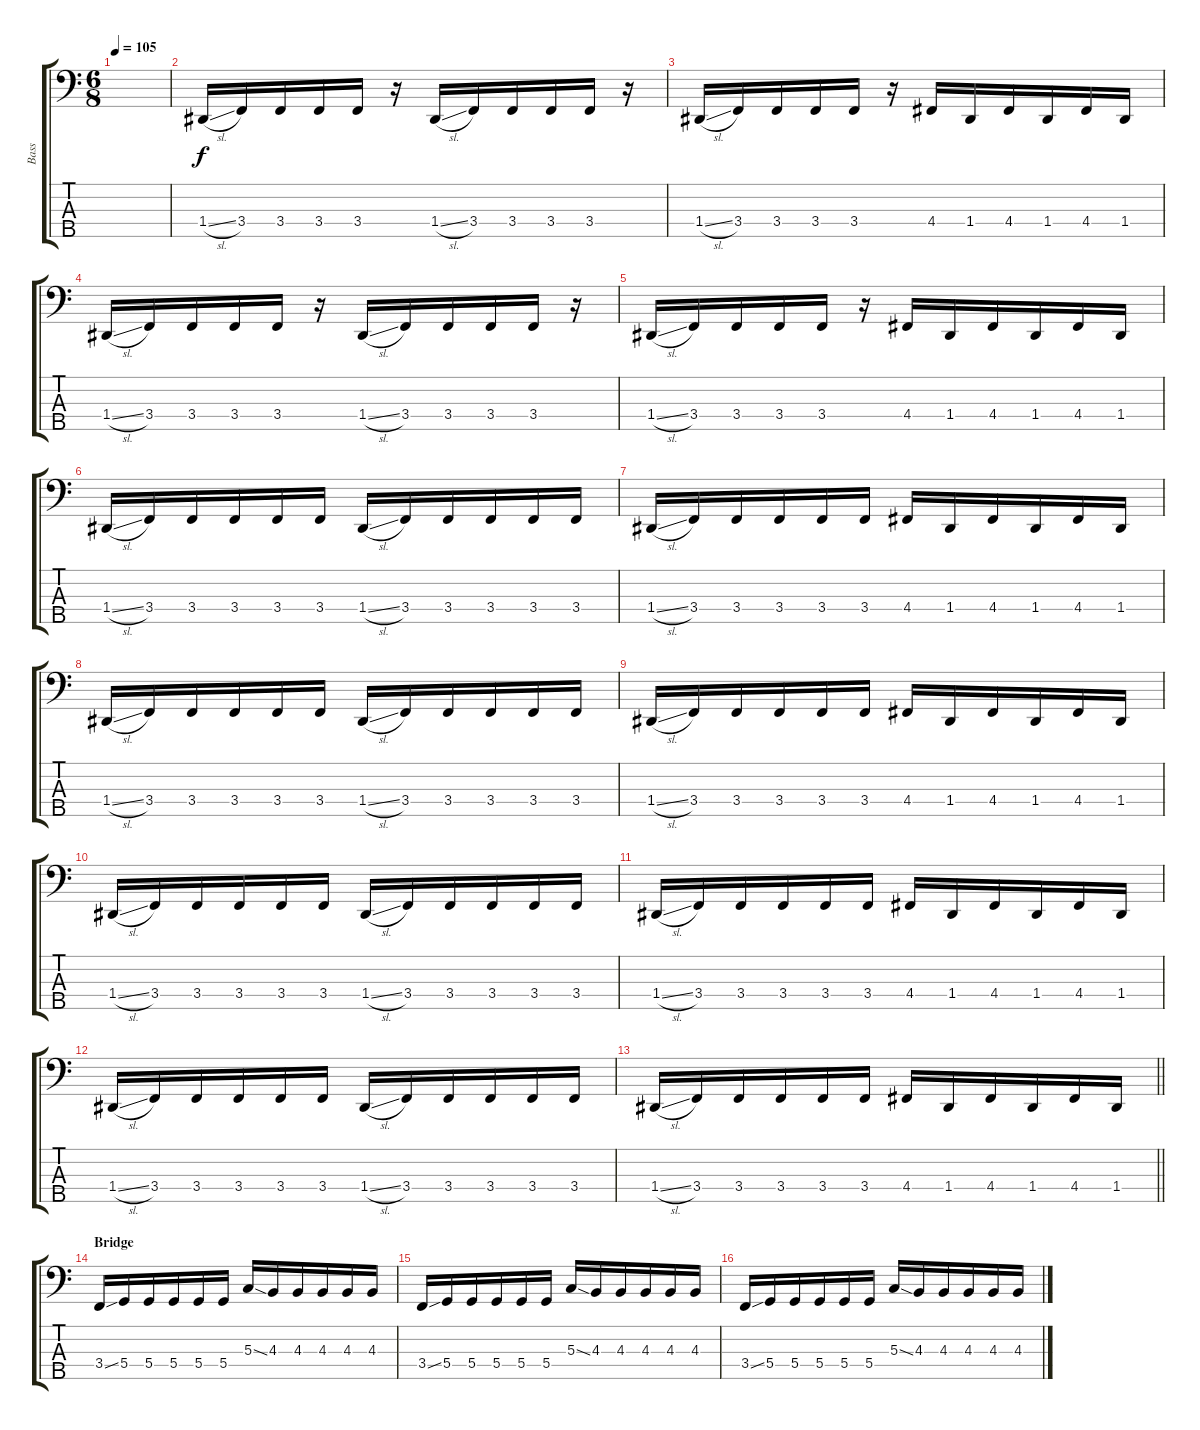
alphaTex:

\track ("Bass" "Bass") {instrument electricbassfinger}
\staff {score tabs}
\tuning (F2 C2 G1 D1 A0) {hide}
\ts (6 8)
\tempo 105
\clef f4
\ks c
|
1.4{sl}.16 3.4.16 3.4.16 3.4.16 3.4.16 r.16 1.4{sl}.16 3.4.16 3.4.16 3.4.16 3.4.16 r.16 |
1.4{sl}.16 3.4.16 3.4.16 3.4.16 3.4.16 r.16 4.4.16 1.4.16 4.4.16 1.4.16 4.4.16 1.4.16 |
1.4{sl}.16 3.4.16 3.4.16 3.4.16 3.4.16 r.16 1.4{sl}.16 3.4.16 3.4.16 3.4.16 3.4.16 r.16 |
1.4{sl}.16 3.4.16 3.4.16 3.4.16 3.4.16 r.16 4.4.16 1.4.16 4.4.16 1.4.16 4.4.16 1.4.16 |
1.4{sl}.16 3.4.16 3.4.16 3.4.16 3.4.16 3.4.16 1.4{sl}.16 3.4.16 3.4.16 3.4.16 3.4.16 3.4.16 |
1.4{sl}.16 3.4.16 3.4.16 3.4.16 3.4.16 3.4.16 4.4.16 1.4.16 4.4.16 1.4.16 4.4.16 1.4.16 |
1.4{sl}.16 3.4.16 3.4.16 3.4.16 3.4.16 3.4.16 1.4{sl}.16 3.4.16 3.4.16 3.4.16 3.4.16 3.4.16 |
1.4{sl}.16 3.4.16 3.4.16 3.4.16 3.4.16 3.4.16 4.4.16 1.4.16 4.4.16 1.4.16 4.4.16 1.4.16 |
1.4{sl}.16 3.4.16 3.4.16 3.4.16 3.4.16 3.4.16 1.4{sl}.16 3.4.16 3.4.16 3.4.16 3.4.16 3.4.16 |
1.4{sl}.16 3.4.16 3.4.16 3.4.16 3.4.16 3.4.16 4.4.16 1.4.16 4.4.16 1.4.16 4.4.16 1.4.16 |
1.4{sl}.16 3.4.16 3.4.16 3.4.16 3.4.16 3.4.16 1.4{sl}.16 3.4.16 3.4.16 3.4.16 3.4.16 3.4.16 |
\barLineRight lightlight
1.4{sl}.16 3.4.16 3.4.16 3.4.16 3.4.16 3.4.16 4.4.16 1.4.16 4.4.16 1.4.16 4.4.16 1.4.16 |
\section ("" "Bridge")
3.4{ss}.16 5.4.16 5.4.16 5.4.16 5.4.16 5.4.16 5.3{ss}.16 4.3.16 4.3.16 4.3.16 4.3.16 4.3.16 |
3.4{ss}.16 5.4.16 5.4.16 5.4.16 5.4.16 5.4.16 5.3{ss}.16 4.3.16 4.3.16 4.3.16 4.3.16 4.3.16 |
3.4{ss}.16 5.4.16 5.4.16 5.4.16 5.4.16 5.4.16 5.3{ss}.16 4.3.16 4.3.16 4.3.16 4.3.16 4.3.16
